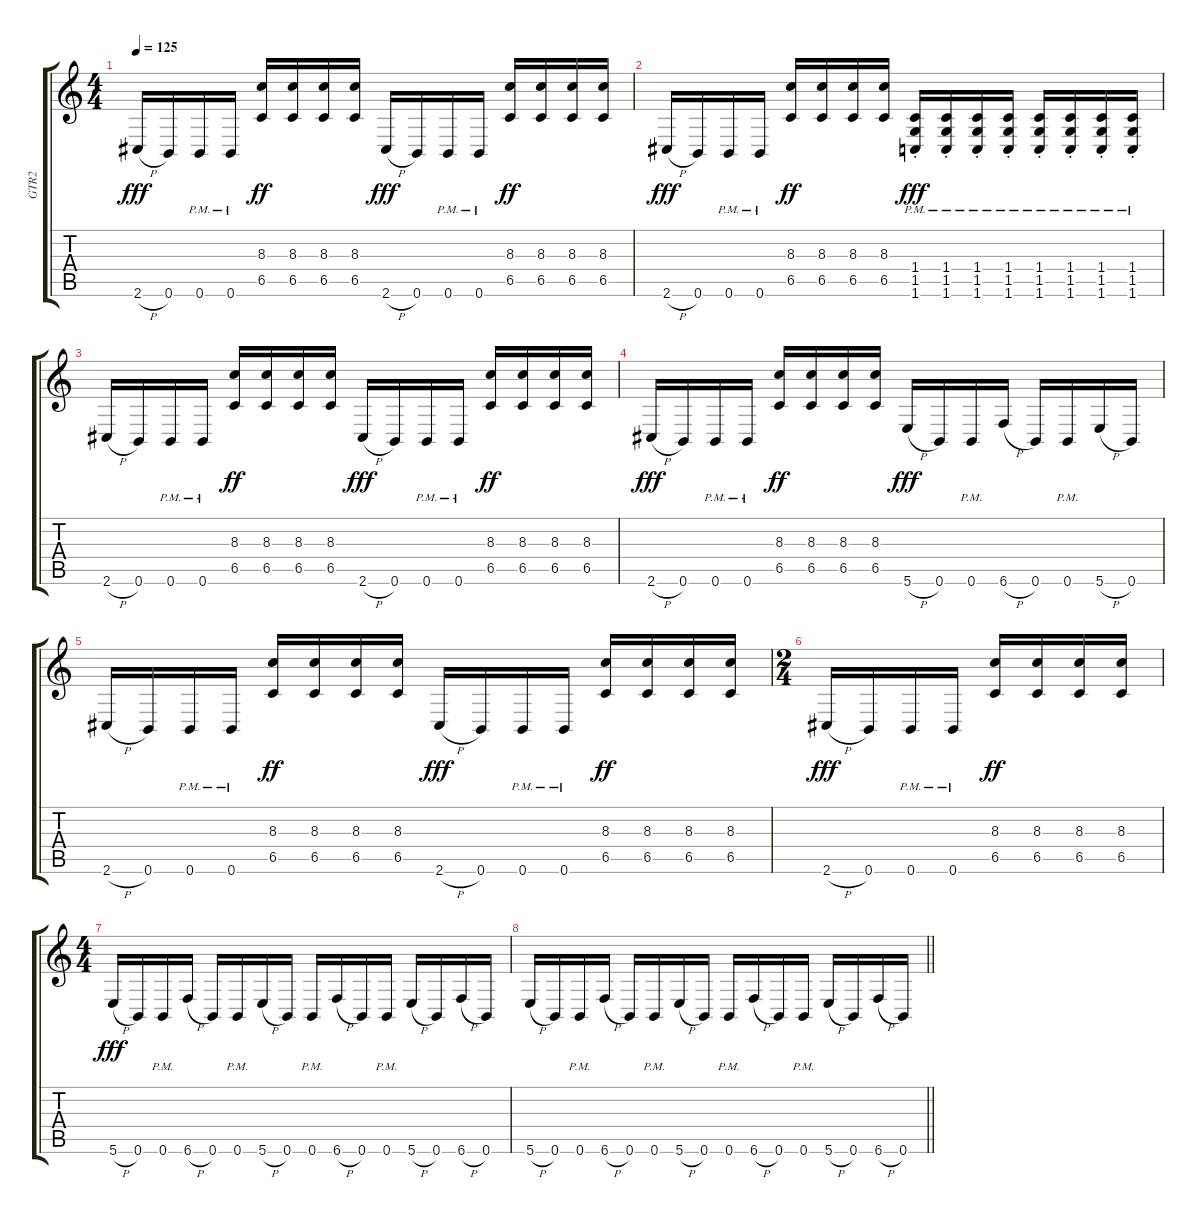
\track ("GTR2" "GTR2") {instrument distortionguitar}
\staff {score tabs}
\tuning (Db4 Ab3 E3 B2 Gb2 B1) {hide}
\ts (4 4)
\tempo 125
\clef g2
\ks c
2.6{h}.16{dy fff} 0.6.16 0.6{pm}.16 0.6{pm}.16 (8.3 6.5).16{dy ff} (8.3 6.5).16 (8.3 6.5).16 (8.3 6.5).16 2.6{h}.16{dy fff} 0.6.16 0.6{pm}.16 0.6{pm}.16 (8.3 6.5).16{dy ff} (8.3 6.5).16 (8.3 6.5).16 (8.3 6.5).16 |
2.6{h}.16{dy fff} 0.6.16 0.6{pm}.16 0.6{pm}.16 (8.3 6.5).16{dy ff} (8.3 6.5).16 (8.3 6.5).16 (8.3 6.5).16 (1.4{pm st} 1.5{pm st} 1.6{pm st}).16{dy fff} (1.4{pm st} 1.5{pm st} 1.6{pm st}).16 (1.4{pm st} 1.5{pm st} 1.6{pm st}).16 (1.4{pm st} 1.5{pm st} 1.6{pm st}).16 (1.4{pm st} 1.5{pm st} 1.6{pm st}).16 (1.4{pm st} 1.5{pm st} 1.6{pm st}).16 (1.4{pm st} 1.5{pm st} 1.6{pm st}).16 (1.4{pm st} 1.5{pm st} 1.6{pm st}).16 |
2.6{h}.16 0.6.16 0.6{pm}.16 0.6{pm}.16 (8.3 6.5).16{dy ff} (8.3 6.5).16 (8.3 6.5).16 (8.3 6.5).16 2.6{h}.16{dy fff} 0.6.16 0.6{pm}.16 0.6{pm}.16 (8.3 6.5).16{dy ff} (8.3 6.5).16 (8.3 6.5).16 (8.3 6.5).16 |
2.6{h}.16{dy fff} 0.6.16 0.6{pm}.16 0.6{pm}.16 (8.3 6.5).16{dy ff} (8.3 6.5).16 (8.3 6.5).16 (8.3 6.5).16 5.6{h}.16{dy fff} 0.6.16 0.6{pm}.16 6.6{h}.16 0.6.16 0.6{pm}.16 5.6{h}.16 0.6.16 |
2.6{h}.16 0.6.16 0.6{pm}.16 0.6{pm}.16 (8.3 6.5).16{dy ff} (8.3 6.5).16 (8.3 6.5).16 (8.3 6.5).16 2.6{h}.16{dy fff} 0.6.16 0.6{pm}.16 0.6{pm}.16 (8.3 6.5).16{dy ff} (8.3 6.5).16 (8.3 6.5).16 (8.3 6.5).16 |
\ts (2 4)
2.6{h}.16{dy fff} 0.6.16 0.6{pm}.16 0.6{pm}.16 (8.3 6.5).16{dy ff} (8.3 6.5).16 (8.3 6.5).16 (8.3 6.5).16 |
\ts (4 4)
5.6{h}.16{dy fff} 0.6.16 0.6{pm}.16 6.6{h}.16 0.6.16 0.6{pm}.16 5.6{h}.16 0.6.16 0.6{pm}.16 6.6{h}.16 0.6.16 0.6{pm}.16 5.6{h}.16 0.6.16 6.6{h}.16 0.6.16 |
\barLineRight lightlight
5.6{h}.16 0.6.16 0.6{pm}.16 6.6{h}.16 0.6.16 0.6{pm}.16 5.6{h}.16 0.6.16 0.6{pm}.16 6.6{h}.16 0.6.16 0.6{pm}.16 5.6{h}.16 0.6.16 6.6{h}.16 0.6.16
